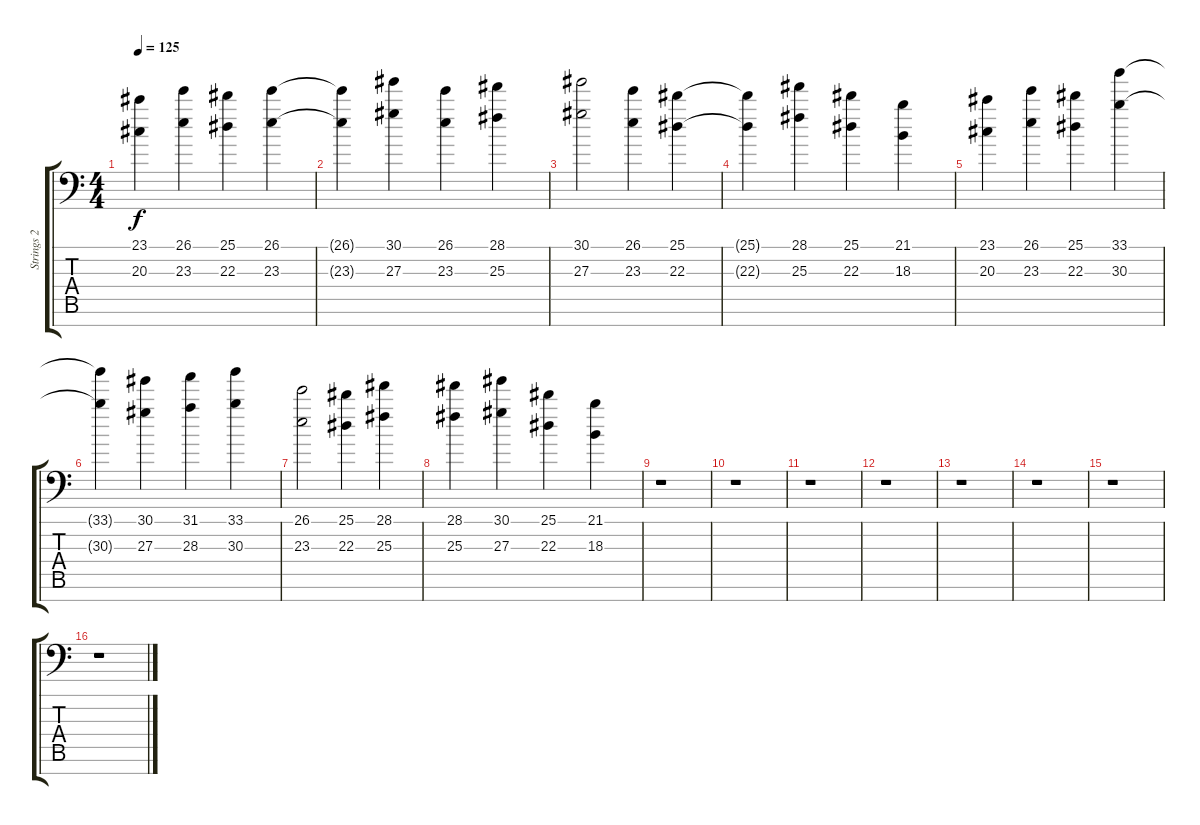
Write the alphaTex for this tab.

\track ("Strings 2" "Strings 2") {instrument stringensemble1}
\staff {score tabs}
\tuning (D4 A3 F3 C3 G2 D2 G1) {hide}
\ts (4 4)
\tempo 125
\clef f4
\ks c
(23.1 20.3).4{dy f} (26.1 23.3).4 (25.1 22.3).4 (26.1 23.3).4 |
(26.1{t} 23.3{t}).4 (30.1 27.3).4 (26.1 23.3).4 (28.1 25.3).4 |
(30.1 27.3).2 (26.1 23.3).4 (25.1 22.3).4 |
(25.1{t} 22.3{t}).4 (28.1 25.3).4 (25.1 22.3).4 (21.1 18.3).4 |
(23.1 20.3).4 (26.1 23.3).4 (25.1 22.3).4 (33.1 30.3).4 |
(33.1{t} 30.3{t}).4 (30.1 27.3).4 (31.1 28.3).4 (33.1 30.3).4 |
(26.1 23.3).2 (25.1 22.3).4 (28.1 25.3).4 |
(28.1 25.3).4 (30.1 27.3).4 (25.1 22.3).4 (21.1 18.3).4 |
r.1 |
r.1 |
r.1 |
r.1 |
r.1 |
r.1 |
r.1 |
r.1
